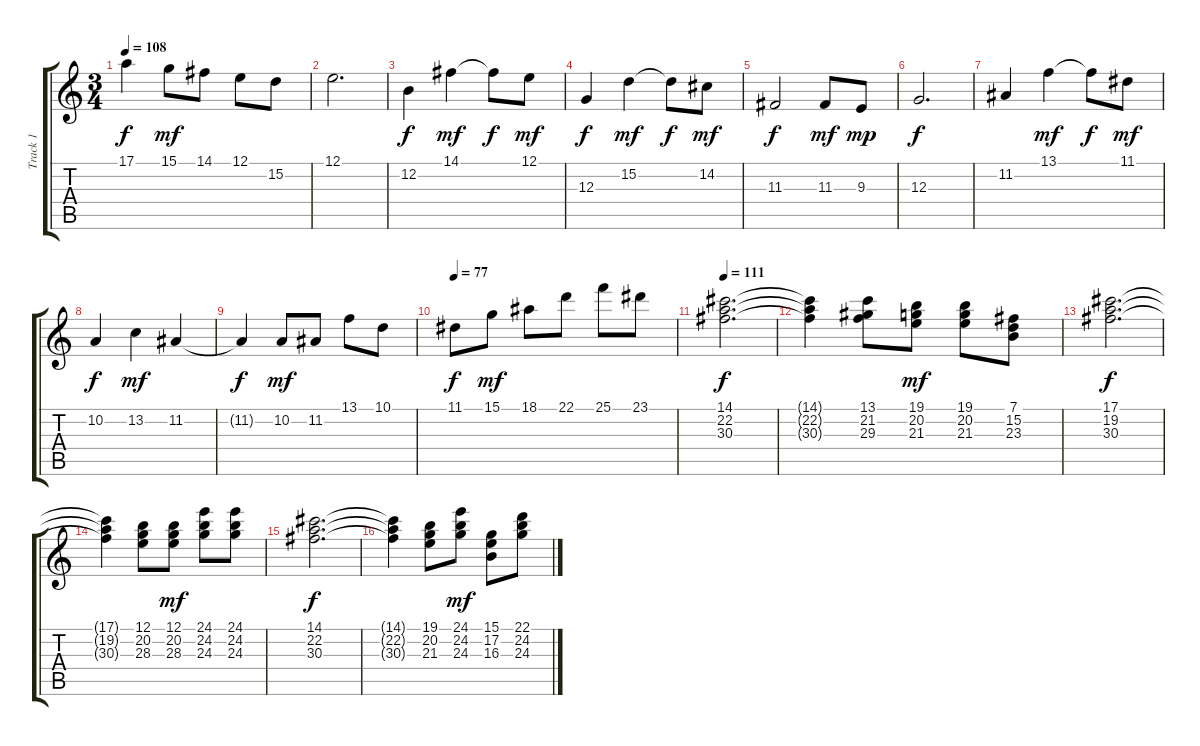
\track ("Track 1" "Track 1") {instrument acousticgrandpiano}
\staff {score tabs}
\tuning (E4 B3 G3 D3 A2 E2) {hide}
\ts (3 4)
\tempo 108
\clef g2
\ks c
17.1.4{dy f} 15.1.8{dy mf} 14.1.8 12.1.8 15.2.8 |
12.1.2{d} |
12.2.4{dy f} 14.1.4{dy mf} 14.1{t}.8{dy f} 12.1.8{dy mf} |
12.3.4{dy f} 15.2.4{dy mf} 15.2{t}.8{dy f} 14.2.8{dy mf} |
11.3.2{dy f} 11.3.8{dy mf} 9.3.8{dy mp} |
12.3.2{d dy f} |
11.2.4 13.1.4{dy mf} 13.1{t}.8{dy f} 11.1.8{dy mf} |
10.2.4{dy f} 13.2.4{dy mf} 11.2.4 |
11.2{t}.4{dy f} 10.2.8{dy mf} 11.2.8 13.1.8 10.1.8 |
\tempo 77
11.1.8{dy f} 15.1.8{dy mf} 18.1.8 22.1.8 25.1.8 23.1.8 |
\tempo 111
(14.1 22.2 30.3).2{d dy f} |
(14.1{t} 22.2{t} 30.3{t}).4 (13.1 21.2 29.3).8 (19.1 20.2 21.3).8{dy mf} (19.1 20.2 21.3).8 (7.1 15.2 23.3).8 |
(17.1 19.2 30.3).2{d dy f} |
(17.1{t} 19.2{t} 30.3{t}).4 (12.1 20.2 28.3).8 (12.1 20.2 28.3).8{dy mf} (24.1 24.2 24.3).8 (24.1 24.2 24.3).8 |
(14.1 22.2 30.3).2{d dy f} |
(14.1{t} 22.2{t} 30.3{t}).4 (19.1 20.2 21.3).8 (24.1 24.2 24.3).8{dy mf} (15.1 17.2 16.3).8 (22.1 24.2 24.3).8
